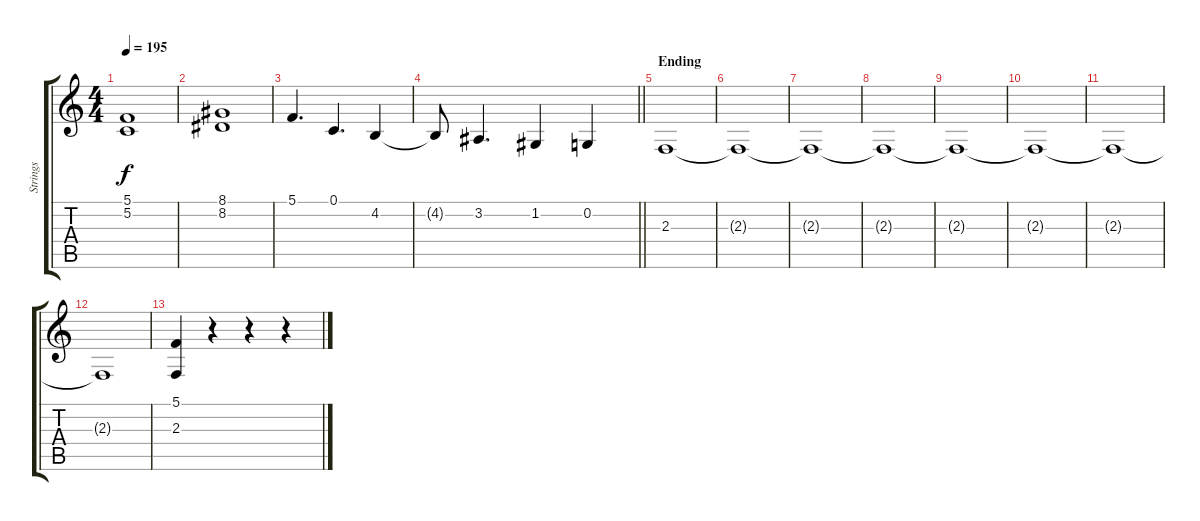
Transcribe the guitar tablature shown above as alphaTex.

\track ("Strings" "Strings") {instrument stringensemble1}
\staff {score tabs}
\tuning (C4 G3 Eb3 Bb2 F2 C2) {hide}
\ts (4 4)
\tempo 195
\clef g2
\ks c
(5.1 5.2).1{dy f} |
(8.1 8.2).1 |
5.1.4{d} 0.1.4{d} 4.2.4 |
\barLineRight lightlight
4.2{t}.8 3.2.4{d} 1.2.4 0.2.4 |
\section ("" "Ending")
2.3.1 |
2.3{t}.1 |
2.3{t}.1 |
2.3{t}.1 |
2.3{t}.1 |
2.3{t}.1 |
2.3{t}.1 |
2.3{t}.1 |
(5.1 2.3).4 r.4 r.4 r.4
